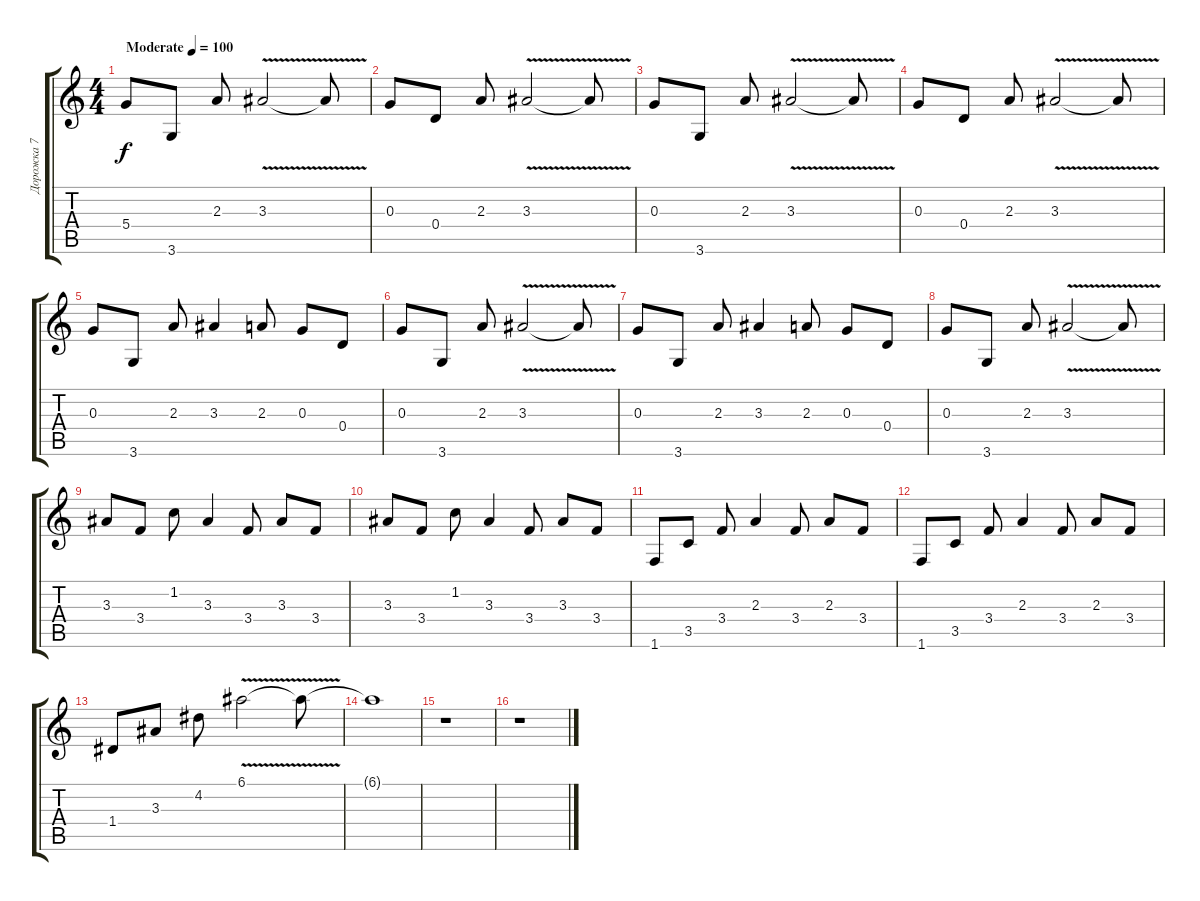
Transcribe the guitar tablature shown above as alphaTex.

\track ("Дорожка 7" "Дорожка 7") {instrument electricguitarjazz}
\staff {score tabs}
\tuning (E4 B3 G3 D3 A2 E2) {hide}
\ts (4 4)
\tempo (100 "Moderate")
\clef g2
\ks c
5.4.8{dy f instrument electricguitarjazz} 3.6.8 2.3.8 3.3{v}.2 3.3{t}.8 |
0.3.8 0.4.8 2.3.8 3.3{v}.2 3.3{t}.8 |
0.3.8 3.6.8 2.3.8 3.3{v}.2 3.3{t}.8 |
0.3.8 0.4.8 2.3.8 3.3{v}.2 3.3{t}.8 |
0.3.8 3.6.8 2.3.8 3.3.4 2.3.8 0.3.8 0.4.8 |
0.3.8 3.6.8 2.3.8 3.3{v}.2 3.3{t}.8 |
0.3.8 3.6.8 2.3.8 3.3.4 2.3.8 0.3.8 0.4.8 |
0.3.8 3.6.8 2.3.8 3.3{v}.2 3.3{t}.8 |
3.3.8 3.4.8 1.2.8 3.3.4 3.4.8 3.3.8 3.4.8 |
3.3.8 3.4.8 1.2.8 3.3.4 3.4.8 3.3.8 3.4.8 |
1.6.8 3.5.8 3.4.8 2.3.4 3.4.8 2.3.8 3.4.8 |
1.6.8 3.5.8 3.4.8 2.3.4 3.4.8 2.3.8 3.4.8 |
1.4.8 3.3.8 4.2.8 6.1{v}.2 6.1{t}.8 |
6.1{t}.1 |
r.1 |
r.1
